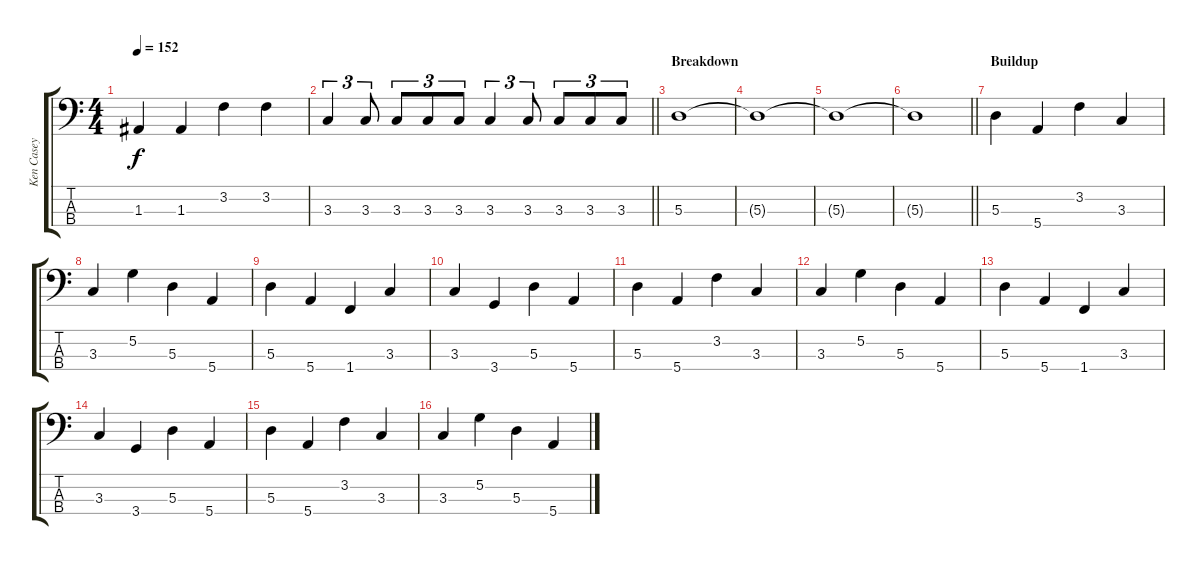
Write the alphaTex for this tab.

\track ("Ken Casey (Bass Guitar)" "Ken Casey ") {instrument electricbasspick}
\staff {score tabs}
\tuning (G2 D2 A1 E1) {hide}
\ts (4 4)
\tempo 152
\clef f4
\ks c
1.3.4{dy f} 1.3.4 3.2.4 3.2.4 |
\barLineRight lightlight
3.3.4{tu (3 2)} 3.3.8{tu (3 2)} 3.3.8{tu (3 2)} 3.3.8{tu (3 2)} 3.3.8{tu (3 2)} 3.3.4{tu (3 2)} 3.3.8{tu (3 2)} 3.3.8{tu (3 2)} 3.3.8{tu (3 2)} 3.3.8{tu (3 2)} |
\section ("" "Breakdown")
5.3.1{volume 6} |
5.3{t}.1 |
5.3{t}.1 |
\barLineRight lightlight
5.3{t}.1 |
\section ("" "Buildup")
5.3.4{volume 13} 5.4.4 3.2.4 3.3.4 |
3.3.4 5.2.4 5.3.4 5.4.4 |
5.3.4 5.4.4 1.4.4 3.3.4 |
3.3.4 3.4.4 5.3.4 5.4.4 |
5.3.4 5.4.4 3.2.4 3.3.4 |
3.3.4 5.2.4 5.3.4 5.4.4 |
5.3.4 5.4.4 1.4.4 3.3.4 |
3.3.4 3.4.4 5.3.4 5.4.4 |
5.3.4{volume 13} 5.4.4 3.2.4 3.3.4 |
3.3.4 5.2.4 5.3.4 5.4.4
